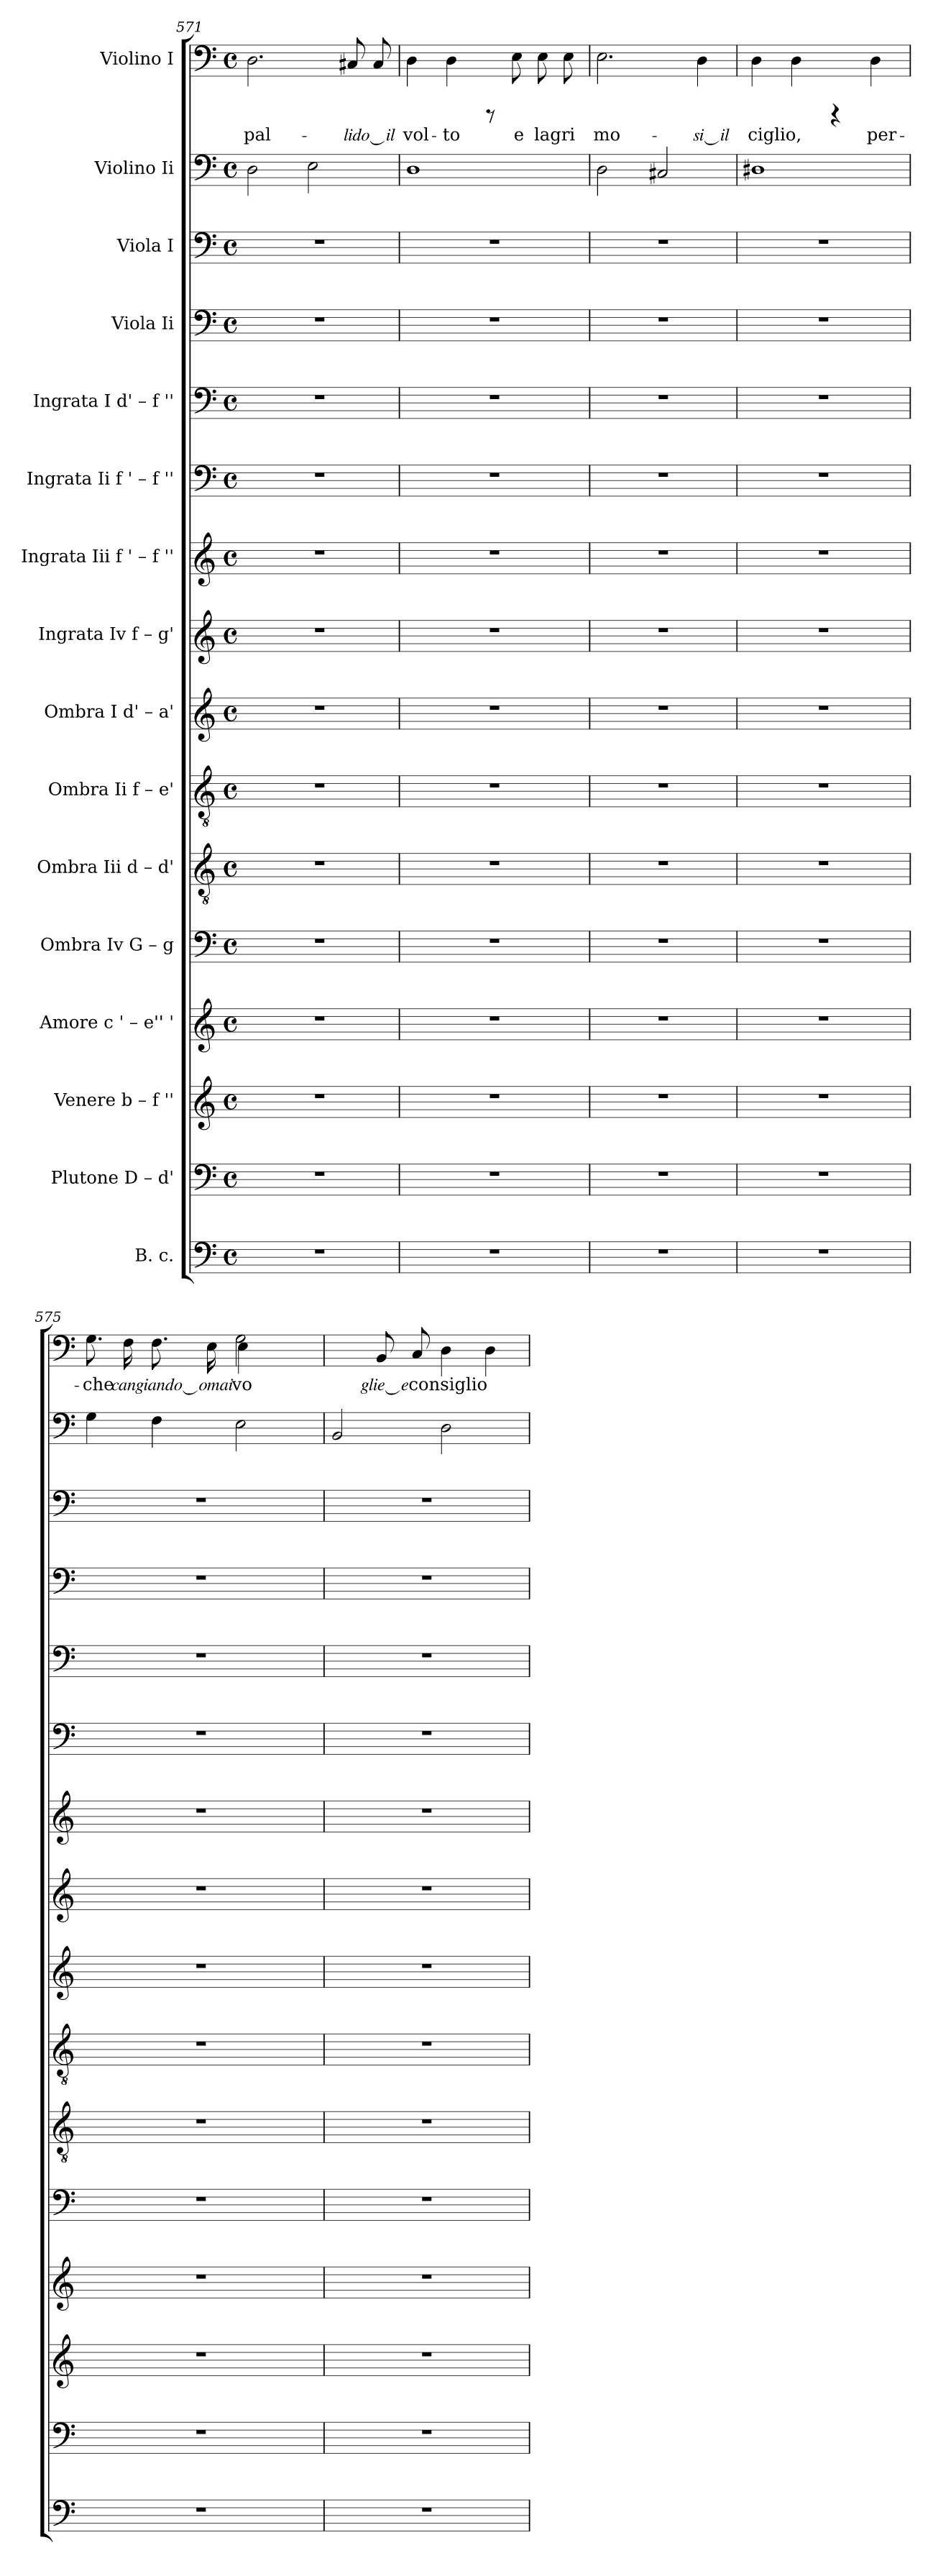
**kern	**kern	**kern	**kern	**kern	**kern	**kern	**kern	**kern	**kern	**kern	**kern	**kern	**kern	**kern	**kern	**text
*part16	*part15	*part14	*part13	*part12	*part11	*part10	*part9	*part8	*part7	*part6	*part5	*part4	*part3	*part2	*part1	*part1
*staff16	*staff15	*staff14	*staff13	*staff12	*staff11	*staff10	*staff9	*staff8	*staff7	*staff6	*staff5	*staff4	*staff3	*staff2	*staff1	*staff1
*I"B. c.	*I"Plutone  D – d'	*I"Venere  b – f ''	*I"Amore  c ' – e''  '	*I"Ombra Iv  G – g	*I"Ombra Iii  d – d'	*I"Ombra Ii  f – e'	*I"Ombra I  d' – a'	*I"Ingrata Iv  f – g'	*I"Ingrata Iii  f ' – f ''	*I"Ingrata Ii  f ' – f ''	*I"Ingrata I  d' – f ''	*I"Viola Ii	*I"Viola I	*I"Violino Ii	*I"Violino I	*
*clefF4	*clefF4	*clefG2	*clefG2	*clefF4	*clefGv2	*clefGv2	*clefG2	*clefG2	*clefG2	*clefF4	*clefF4	*clefF4	*clefF4	*clefF4	*clefF4	*
*k[]	*k[]	*k[]	*k[]	*k[]	*k[]	*k[]	*k[]	*k[]	*k[]	*k[]	*k[]	*k[]	*k[]	*k[]	*k[]	*
*C:	*C:	*C:	*C:	*C:	*C:	*C:	*C:	*C:	*C:	*C:	*C:	*C:	*C:	*C:	*C:	*
*M4/4	*M4/4	*M4/4	*M4/4	*M4/4	*M4/4	*M4/4	*M4/4	*M4/4	*M4/4	*M4/4	*M4/4	*M4/4	*M4/4	*M4/4	*M4/4	*
*met(c)	*met(c)	*met(c)	*met(c)	*met(c)	*met(c)	*met(c)	*met(c)	*met(c)	*met(c)	*met(c)	*met(c)	*met(c)	*met(c)	*met(c)	*met(c)	*
=571	=571	=571	=571	=571	=571	=571	=571	=571	=571	=571	=571	=571	=571	=571	=571	=571
!	!	!	!	!	!	!	!	!	!	!	!	!	!	!	!	!LO:LY:b:cj
1r	1r	1r	1r	1r	1r	1r	1r	1r	1r	1r	1r	1r	1r	2D\	2.D\	pal-
.	.	.	.	.	.	.	.	.	.	.	.	.	.	2E\	.	.
!	!	!	!	!	!	!	!	!	!	!	!	!	!	!	!	!LO:LY:b:cj
.	.	.	.	.	.	.	.	.	.	.	.	.	.	.	8C#X/	-lido‿il
!	!	!	!	!	!	!	!	!	!	!	!	!	!	!	!	!LO:LY:b:cj
.	.	.	.	.	.	.	.	.	.	.	.	.	.	.	8C#/	.
=572	=572	=572	=572	=572	=572	=572	=572	=572	=572	=572	=572	=572	=572	=572	=572	=572
!	!	!	!	!	!	!	!	!	!	!	!	!	!	!	!	!LO:LY:b:cj
1r	1r	1r	1r	1r	1r	1r	1r	1r	1r	1r	1r	1r	1r	1D	4D\	vol-
!	!	!	!	!	!	!	!	!	!	!	!	!	!	!	!	!LO:LY:b:cj
.	.	.	.	.	.	.	.	.	.	.	.	.	.	.	4D\	-to
.	.	.	.	.	.	.	.	.	.	.	.	.	.	.	8rCCC	.
!	!	!	!	!	!	!	!	!	!	!	!	!	!	!	!	!LO:LY:b:cj
.	.	.	.	.	.	.	.	.	.	.	.	.	.	.	8E\	e
!	!	!	!	!	!	!	!	!	!	!	!	!	!	!	!	!LO:LY:b:cj
.	.	.	.	.	.	.	.	.	.	.	.	.	.	.	8E\	lagri-
!	!	!	!	!	!	!	!	!	!	!	!	!	!	!	!	!LO:LY:b:cj
.	.	.	.	.	.	.	.	.	.	.	.	.	.	.	8E\	--
=573	=573	=573	=573	=573	=573	=573	=573	=573	=573	=573	=573	=573	=573	=573	=573	=573
!	!	!	!	!	!	!	!	!	!	!	!	!	!	!	!	!LO:LY:b:cj
1r	1r	1r	1r	1r	1r	1r	1r	1r	1r	1r	1r	1r	1r	2D\	2.E\	-mo-
.	.	.	.	.	.	.	.	.	.	.	.	.	.	2C#X/	.	.
!	!	!	!	!	!	!	!	!	!	!	!	!	!	!	!	!LO:LY:b:cj
.	.	.	.	.	.	.	.	.	.	.	.	.	.	.	4D\	-si‿il
=574	=574	=574	=574	=574	=574	=574	=574	=574	=574	=574	=574	=574	=574	=574	=574	=574
!	!	!	!	!	!	!	!	!	!	!	!	!	!	!	!	!LO:LY:b:cj
1r	1r	1r	1r	1r	1r	1r	1r	1r	1r	1r	1r	1r	1r	1D#	4D\	ciglio,
!	!	!	!	!	!	!	!	!	!	!	!	!	!	!	!	!LO:LY:b:cj
.	.	.	.	.	.	.	.	.	.	.	.	.	.	.	4D\	.
.	.	.	.	.	.	.	.	.	.	.	.	.	.	.	4rCCC	.
!	!	!	!	!	!	!	!	!	!	!	!	!	!	!	!	!LO:LY:b:cj
.	.	.	.	.	.	.	.	.	.	.	.	.	.	.	4D\	per-
!!LO:PB:g=z
=575	=575	=575	=575	=575	=575	=575	=575	=575	=575	=575	=575	=575	=575	=575	=575	=575
!	!	!	!	!	!	!	!	!	!	!	!	!	!	!	!	!LO:LY:b:cj
*	*	*	*	*	*	*	*	*	*	*	*	*	*	*	*^	*
1r	1r	1r	1r	1r	1r	1r	1r	1r	1r	1r	1r	1r	1r	4G\	8.G\	2ryy	-che
!	!	!	!	!	!	!	!	!	!	!	!	!	!	!	!	!	!LO:LY:b:cj
.	.	.	.	.	.	.	.	.	.	.	.	.	.	.	16F\	.	cangiando‿omai
!	!	!	!	!	!	!	!	!	!	!	!	!	!	!	!	!	!LO:LY:b:cj
.	.	.	.	.	.	.	.	.	.	.	.	.	.	4F\	8.F\	.	.
!	!	!	!	!	!	!	!	!	!	!	!	!	!	!	!	!	!LO:LY:b:cj
.	.	.	.	.	.	.	.	.	.	.	.	.	.	.	16E\	.	.
!	!	!	!	!	!	!	!	!	!	!	!	!	!	!	!	!	!LO:LY:b:cj
.	.	.	.	.	.	.	.	.	.	.	.	.	.	2E\	2G\	4E\	vo
.	.	.	.	.	.	.	.	.	.	.	.	.	.	.	.	4ryy	.
*	*	*	*	*	*	*	*	*	*	*	*	*	*	*	*v	*v	*
=576	=576	=576	=576	=576	=576	=576	=576	=576	=576	=576	=576	=576	=576	=576	=576	=576
1r	1r	1r	1r	1r	1r	1r	1r	1r	1r	1r	1r	1r	1r	2BB/	4ryy	.
!	!	!	!	!	!	!	!	!	!	!	!	!	!	!	!	!LO:LY:b:cj
.	.	.	.	.	.	.	.	.	.	.	.	.	.	.	8BB/	glie‿e
!	!	!	!	!	!	!	!	!	!	!	!	!	!	!	!	!LO:LY:b:cj
.	.	.	.	.	.	.	.	.	.	.	.	.	.	.	8C/	consiglio
!	!	!	!	!	!	!	!	!	!	!	!	!	!	!	!	!LO:LY:b:cj
.	.	.	.	.	.	.	.	.	.	.	.	.	.	2D\	4D\	.
!	!	!	!	!	!	!	!	!	!	!	!	!	!	!	!	!LO:LY:b:cj
.	.	.	.	.	.	.	.	.	.	.	.	.	.	.	4D\	.
=	=	=	=	=	=	=	=	=	=	=	=	=	=	=	=	=
*-	*-	*-	*-	*-	*-	*-	*-	*-	*-	*-	*-	*-	*-	*-	*-	*-
